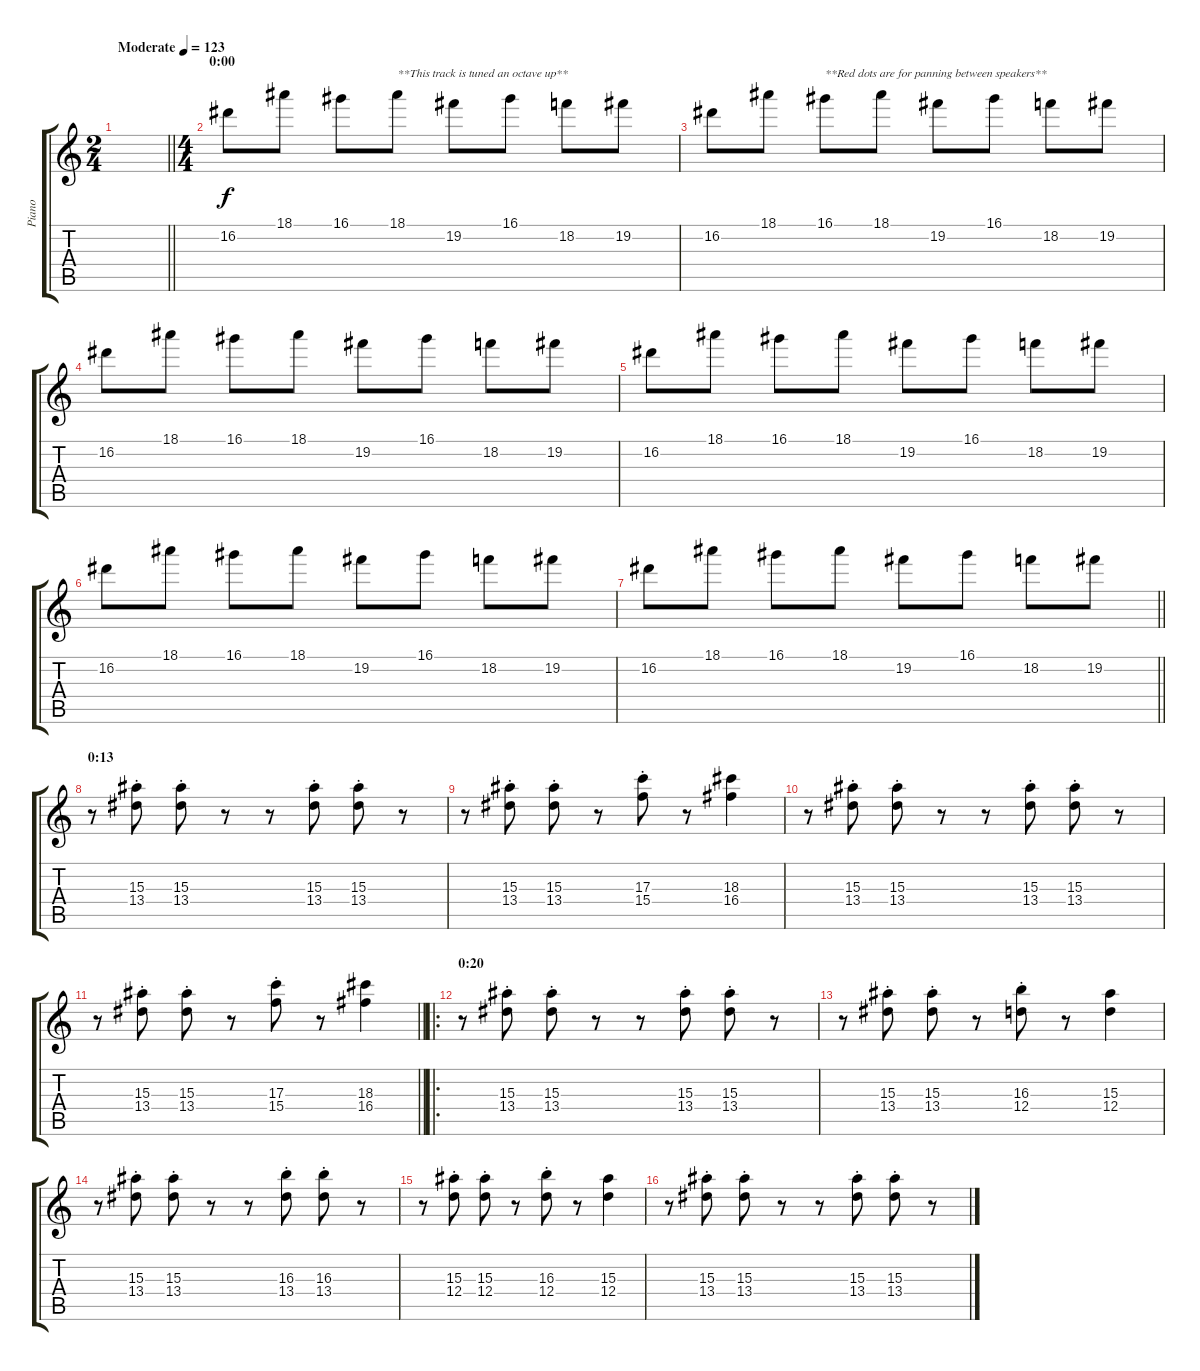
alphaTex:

\track ("Piano" "Piano") {instrument acousticgrandpiano}
\staff {score tabs}
\tuning (E5 B4 G4 D4 A3 E3) {hide}
\ts (2 4)
\tempo (123 "Moderate")
\clef g2
\barLineRight lightlight
\ks c
|
\ts (4 4)
\section ("" "0:00")
16.2.8{balance 16} 18.1.8 16.1.8 18.1.8{txt "**This track is tuned an octave up**"} 19.2.8{balance 8} 16.1.8 18.2.8 19.2.8 |
16.2.8{balance 0} 18.1.8 16.1.8{txt "**Red dots are for panning between speakers**"} 18.1.8 19.2.8{balance 8} 16.1.8 18.2.8 19.2.8 |
16.2.8{balance 16} 18.1.8 16.1.8 18.1.8 19.2.8{balance 8} 16.1.8 18.2.8 19.2.8 |
16.2.8{balance 0} 18.1.8 16.1.8 18.1.8 19.2.8{balance 8} 16.1.8 18.2.8 19.2.8 |
16.2.8{balance 16} 18.1.8 16.1.8 18.1.8 19.2.8{balance 8} 16.1.8 18.2.8 19.2.8 |
\barLineRight lightlight
16.2.8{balance 0} 18.1.8 16.1.8 18.1.8 19.2.8{balance 8} 16.1.8 18.2.8 19.2.8 |
\section ("" "0:13")
r.8 (15.3{st} 13.4{st}).8 (15.3{st} 13.4{st}).8 r.8 r.8 (15.3{st} 13.4{st}).8 (15.3{st} 13.4{st}).8 r.8 |
r.8 (15.3{st} 13.4{st}).8 (15.3{st} 13.4{st}).8 r.8 (17.3{st} 15.4{st}).8 r.8 (18.3 16.4).4 |
r.8 (15.3{st} 13.4{st}).8 (15.3{st} 13.4{st}).8 r.8 r.8 (15.3{st} 13.4{st}).8 (15.3{st} 13.4{st}).8 r.8 |
\barLineRight lightlight
r.8 (15.3{st} 13.4{st}).8 (15.3{st} 13.4{st}).8 r.8 (17.3{st} 15.4{st}).8 r.8 (18.3 16.4).4 |
\ro
\section ("" "0:20")
r.8 (15.3{st} 13.4{st}).8 (15.3{st} 13.4{st}).8 r.8 r.8 (15.3{st} 13.4{st}).8 (15.3{st} 13.4{st}).8 r.8 |
r.8 (15.3{st} 13.4{st}).8 (15.3{st} 13.4{st}).8 r.8 (16.3{st} 12.4{st}).8 r.8 (15.3 12.4).4 |
r.8 (15.3{st} 13.4{st}).8 (15.3{st} 13.4{st}).8 r.8 r.8 (16.3{st} 13.4{st}).8 (16.3{st} 13.4{st}).8 r.8 |
r.8 (15.3{st} 12.4{st}).8 (15.3{st} 12.4{st}).8 r.8 (16.3{st} 12.4{st}).8 r.8 (15.3 12.4).4 |
r.8 (15.3{st} 13.4{st}).8 (15.3{st} 13.4{st}).8 r.8 r.8 (15.3{st} 13.4{st}).8 (15.3{st} 13.4{st}).8 r.8
